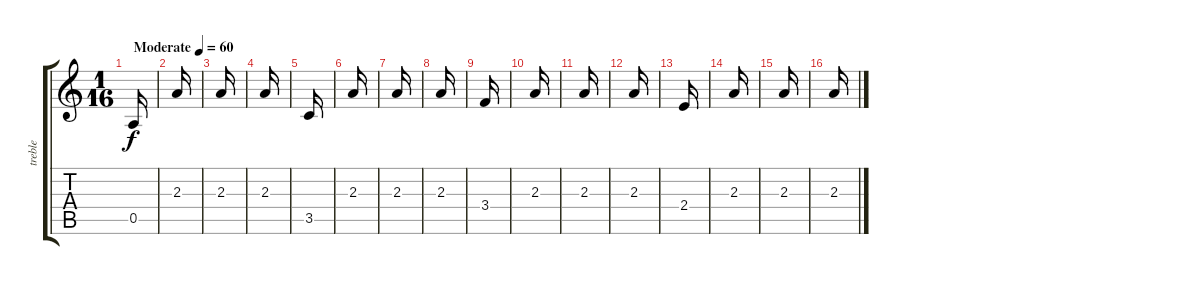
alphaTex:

\track ("treble              " "treble    ") {instrument acousticguitarnylon}
\staff {score tabs}
\tuning (E4 B3 G3 D3 A2 E2) {hide}
\ts (1 16)
\tempo (60 "Moderate")
\clef g2
\ks c
0.5.16{dy f instrument acousticguitarnylon} |
2.3.16 |
2.3.16 |
2.3.16 |
3.5.16 |
2.3.16 |
2.3.16 |
2.3.16 |
3.4.16 |
2.3.16 |
2.3.16 |
2.3.16 |
2.4.16 |
2.3.16 |
2.3.16 |
2.3.16
